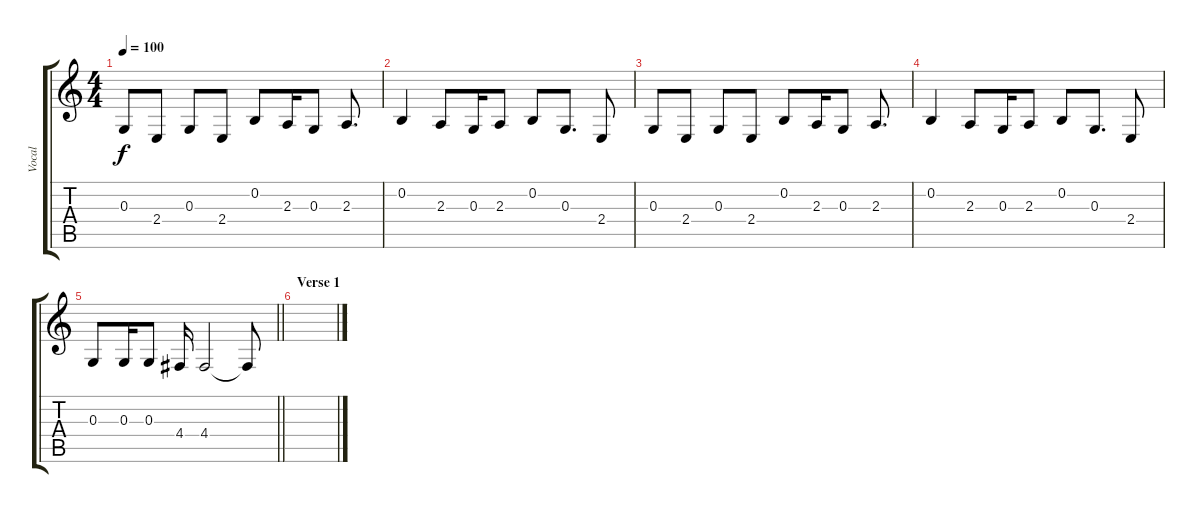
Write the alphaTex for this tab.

\track ("Vocal" "Vocal") {instrument clarinet}
\staff {score tabs}
\tuning (E4 B3 G3 D3 A2 E2) {hide}
\ts (4 4)
\tempo 100
\clef g2
\ks c
0.3.8{dy f} 2.4.8 0.3.8 2.4.8 0.2.8 2.3.16 0.3.8 2.3.8{d} |
0.2.4 2.3.8 0.3.16 2.3.8 0.2.8 0.3.8{d} 2.4.8 |
0.3.8 2.4.8 0.3.8 2.4.8 0.2.8 2.3.16 0.3.8 2.3.8{d} |
0.2.4 2.3.8 0.3.16 2.3.8 0.2.8 0.3.8{d} 2.4.8 |
\barLineRight lightlight
0.3.8 0.3.16 0.3.8 4.4.16 4.4.2 4.4{t}.8 |
\section ("" "Verse 1")
